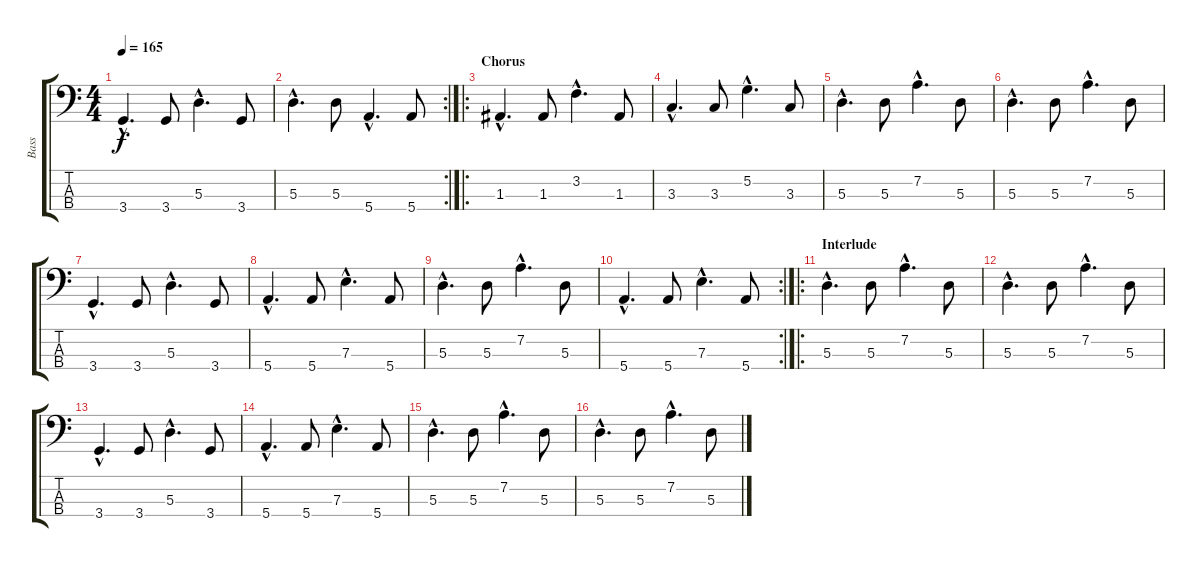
\track ("Bass" "Bass") {instrument electricbassfinger}
\staff {score tabs}
\tuning (G2 D2 A1 E1) {hide}
\ts (4 4)
\tempo 165
\clef f4
\ks c
3.4{hac}.4{d dy f} 3.4.8 5.3{hac}.4{d} 3.4.8 |
\rc 2
5.3{hac}.4{d} 5.3.8 5.4{hac}.4{d} 5.4.8 |
\ro
\section ("" "Chorus")
1.3{hac}.4{d} 1.3.8 3.2{hac}.4{d} 1.3.8 |
3.3{hac}.4{d} 3.3.8 5.2{hac}.4{d} 3.3.8 |
5.3{hac}.4{d} 5.3.8 7.2{hac}.4{d} 5.3.8 |
5.3{hac}.4{d} 5.3.8 7.2{hac}.4{d} 5.3.8 |
3.4{hac}.4{d} 3.4.8 5.3{hac}.4{d} 3.4.8 |
5.4{hac}.4{d} 5.4.8 7.3{hac}.4{d} 5.4.8 |
5.3{hac}.4{d} 5.3.8 7.2{hac}.4{d} 5.3.8 |
\rc 2
5.4{hac}.4{d} 5.4.8 7.3{hac}.4{d} 5.4.8 |
\ro
\section ("" "Interlude")
5.3{hac}.4{d} 5.3.8 7.2{hac}.4{d} 5.3.8 |
5.3{hac}.4{d} 5.3.8 7.2{hac}.4{d} 5.3.8 |
3.4{hac}.4{d} 3.4.8 5.3{hac}.4{d} 3.4.8 |
5.4{hac}.4{d} 5.4.8 7.3{hac}.4{d} 5.4.8 |
5.3{hac}.4{d} 5.3.8 7.2{hac}.4{d} 5.3.8 |
5.3{hac}.4{d} 5.3.8 7.2{hac}.4{d} 5.3.8
